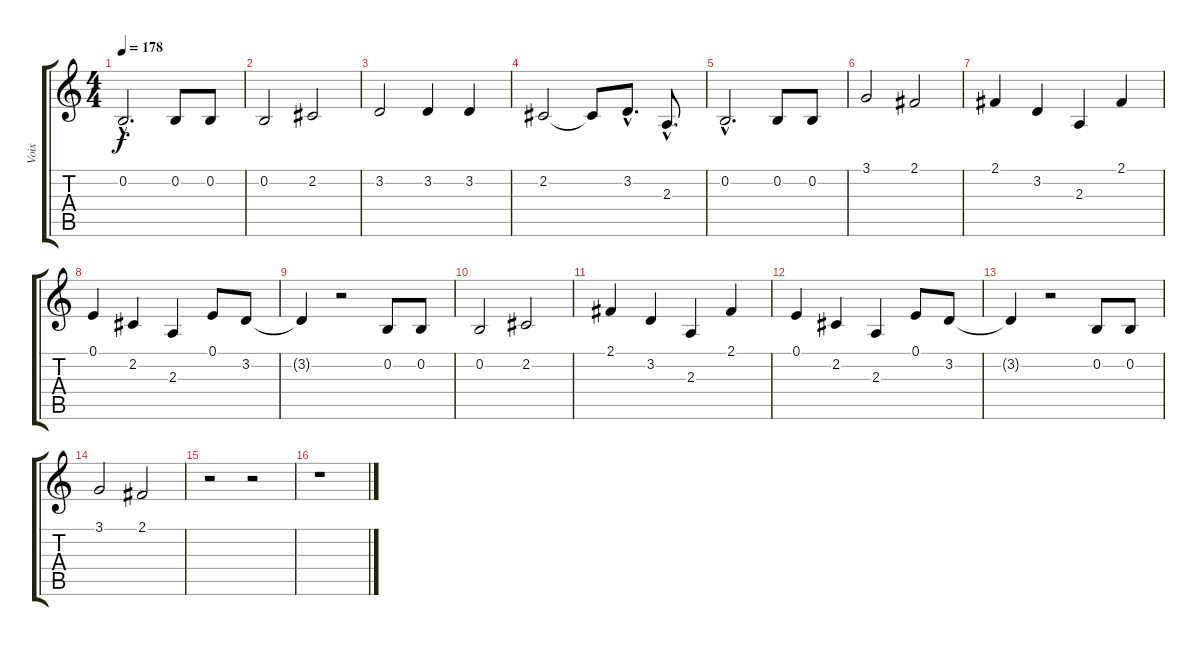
\track ("Voix" "Voix") {instrument englishhorn}
\staff {score tabs}
\tuning (E4 B3 G3 D3 A2 E2) {hide}
\ts (4 4)
\tempo 178
\clef g2
\ks c
0.2{hac}.2{d dy f} 0.2.8 0.2.8 |
0.2.2 2.2.2 |
3.2.2 3.2.4 3.2.4 |
2.2.2 2.2{t}.8 3.2{hac}.8{d} 2.3{hac}.8{d} |
0.2{hac}.2{d} 0.2.8 0.2.8 |
3.1.2 2.1.2 |
2.1.4 3.2.4 2.3.4 2.1.4 |
0.1.4 2.2.4 2.3.4 0.1.8 3.2.8 |
3.2{t}.4 r.2 0.2.8 0.2.8 |
0.2.2 2.2.2 |
2.1.4 3.2.4 2.3.4 2.1.4 |
0.1.4 2.2.4 2.3.4 0.1.8 3.2.8 |
3.2{t}.4 r.2 0.2.8 0.2.8 |
3.1.2 2.1.2 |
r.2 r.2 |
r.1
